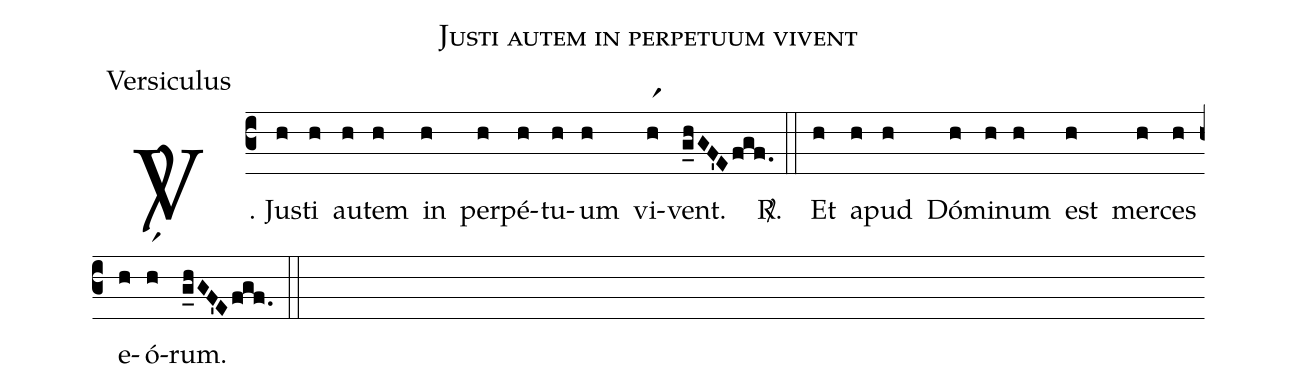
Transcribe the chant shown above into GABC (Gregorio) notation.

name:Justi autem in perpetuum vivent;
office-part:Versiculus;
%%
(c3)
<sp>V/</sp>. J{u}s(h)ti(h) au(h)tem(h) in(h) per(h)pé(h)tu(h)um(h) vi(hr1)vent.(g_hGF'Efgf.) <sp>R/</sp>.(::)
Et(h) a(h)pud(h) Dó(h)mi(h)num(h) est(h) mer(h)ces(h) e(h)ó(hr1)rum.(g_hGF'Efgf.) (::)
